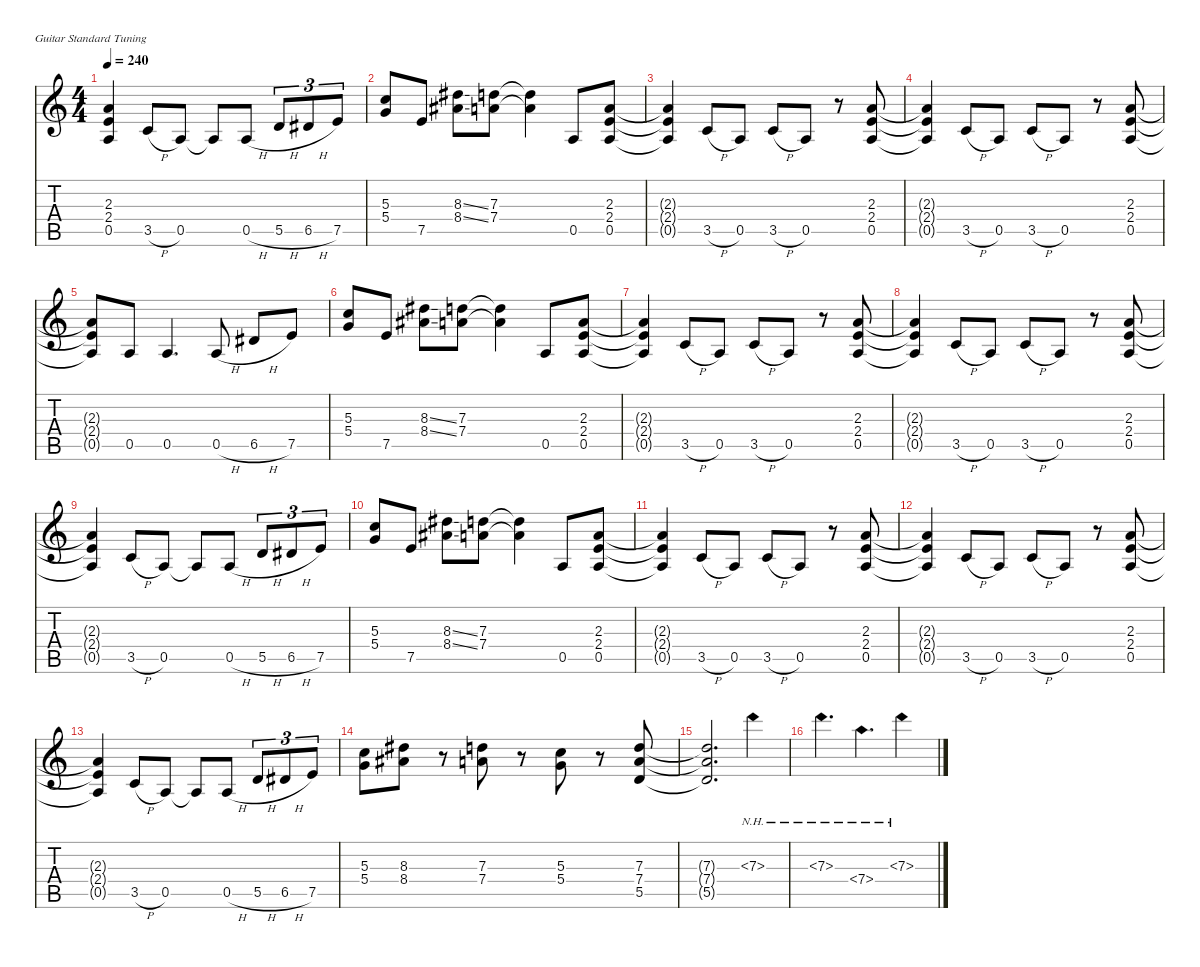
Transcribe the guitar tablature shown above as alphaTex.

\defaultSystemsLayout 4
\hideDynamics
\bracketExtendMode nobrackets
\singleTrackTrackNamePolicy hidden
\multiTrackTrackNamePolicy hidden
\otherSystemsTrackNameOrientation horizontal
\track ("Guitar" "dist.guit.") {instrument distortionguitar}
\staff {score tabs}
\tuning (E4 B3 G3 D3 A2 E2)
\ts (4 4)
\tempo 240
\clef g2
\ks c
(2.3{t} 2.4{t} 0.5{t}).4{dy f beam Up} 3.5{h}.8{beam Up} 0.5.8{beam Up} 0.5{t}.8{beam Up} 0.5{h}.8{beam Up} 5.5{h}.8{tu (3 2) beam Up} 6.5{h acc #}.8{tu (3 2) beam Up} 7.5.8{tu (3 2) beam Up} |
(5.3 5.4).8{beam Up} 7.5.8{beam Up} (8.3{ss acc #} 8.4{ss acc #}).8{beam Down} (7.3 7.4).8{beam Down} (7.3{t} 7.4{t}).4{beam Down} 0.5.8{beam Up} (2.3 2.4 0.5).8{beam Up} |
(2.3{t} 2.4{t} 0.5{t}).4{beam Up} 3.5{h}.8{beam Up} 0.5.8{beam Up} 3.5{h}.8{beam Up} 0.5.8{beam Up} r.8{beam Up} (2.3 2.4 0.5).8{beam Up} |
(2.3{t} 2.4{t} 0.5{t}).4{beam Up} 3.5{h}.8{beam Up} 0.5.8{beam Up} 3.5{h}.8{beam Up} 0.5.8{beam Up} r.8{beam Up} (2.3 2.4 0.5).8{beam Up} |
(2.3{t} 2.4{t} 0.5{t}).8{beam Up} 0.5.8{beam Up} 0.5.4{d beam Up} 0.5{h}.8{beam Up} 6.5{h acc #}.8{beam Up} 7.5.8{beam Up} |
(5.3 5.4).8{beam Up} 7.5.8{beam Up} (8.3{ss acc #} 8.4{ss acc #}).8{beam Down} (7.3 7.4).8{beam Down} (7.3{t} 7.4{t}).4{beam Down} 0.5.8{beam Up} (2.3 2.4 0.5).8{beam Up} |
(2.3{t} 2.4{t} 0.5{t}).4{beam Up} 3.5{h}.8{beam Up} 0.5.8{beam Up} 3.5{h}.8{beam Up} 0.5.8{beam Up} r.8{beam Up} (2.3 2.4 0.5).8{beam Up} |
(2.3{t} 2.4{t} 0.5{t}).4{beam Up} 3.5{h}.8{beam Up} 0.5.8{beam Up} 3.5{h}.8{beam Up} 0.5.8{beam Up} r.8{beam Up} (2.3 2.4 0.5).8{beam Up} |
(2.3{t} 2.4{t} 0.5{t}).4{beam Up} 3.5{h}.8{beam Up} 0.5.8{beam Up} 0.5{t}.8{beam Up} 0.5{h}.8{beam Up} 5.5{h}.8{tu (3 2) beam Up} 6.5{h acc #}.8{tu (3 2) beam Up} 7.5.8{tu (3 2) beam Up} |
(5.3 5.4).8{beam Up} 7.5.8{beam Up} (8.3{ss acc #} 8.4{ss acc #}).8{beam Down} (7.3 7.4).8{beam Down} (7.3{t} 7.4{t}).4{beam Down} 0.5.8{beam Up} (2.3 2.4 0.5).8{beam Up} |
(2.3{t} 2.4{t} 0.5{t}).4{beam Up} 3.5{h}.8{beam Up} 0.5.8{beam Up} 3.5{h}.8{beam Up} 0.5.8{beam Up} r.8{beam Up} (2.3 2.4 0.5).8{beam Up} |
(2.3{t} 2.4{t} 0.5{t}).4{beam Up} 3.5{h}.8{beam Up} 0.5.8{beam Up} 3.5{h}.8{beam Up} 0.5.8{beam Up} r.8{beam Up} (2.3 2.4 0.5).8{beam Up} |
(2.3{t} 2.4{t} 0.5{t}).4{beam Up} 3.5{h}.8{beam Up} 0.5.8{beam Up} 0.5{t}.8{beam Up} 0.5{h}.8{beam Up} 5.5{h}.8{tu (3 2) beam Up} 6.5{h acc #}.8{tu (3 2) beam Up} 7.5.8{tu (3 2) beam Up} |
(5.3 5.4).8{beam Down} (8.3{acc #} 8.4{acc #}).8{beam Down} r.8{beam Down} (7.3 7.4).8{beam Down} r.8{beam Down} (5.3 5.4).8{beam Up} r.8{beam Up} (7.3 7.4 5.5).8{beam Up} |
(7.3{t} 7.4{t} 5.5{t}).2{d beam Up} 7.3{nh}.4{beam Down} |
7.3{nh}.4{d beam Down} 7.4{nh}.4{d beam Down} 7.3{nh}.4{beam Down}
